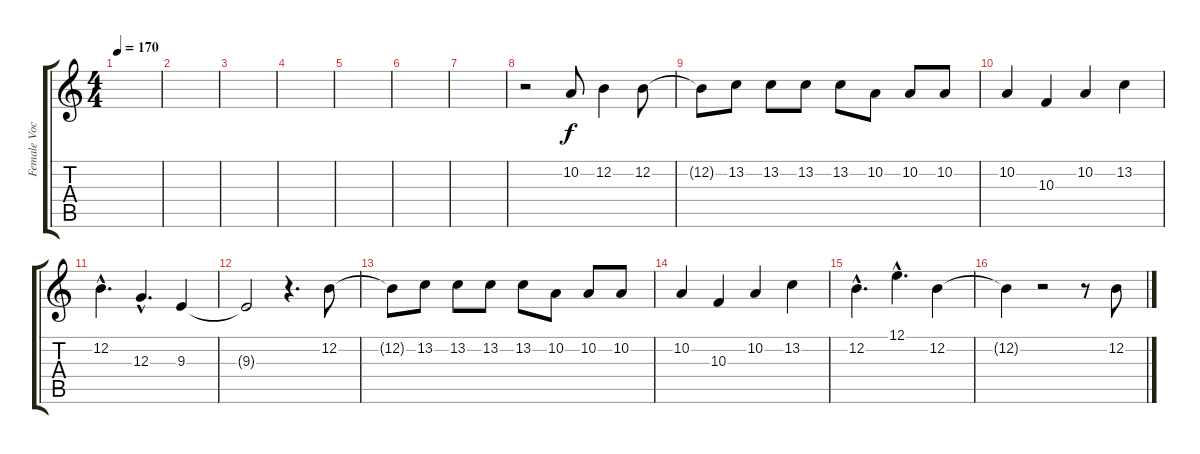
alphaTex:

\track ("Female Vocals" "Female Voc") {instrument flute}
\staff {score tabs}
\tuning (E4 B3 G3 D3 A2 E2) {hide}
\ts (4 4)
\tempo 170
\clef g2
\ks c
|
|
|
|
|
|
|
r.2 10.2.8 12.2.4 12.2.8 |
12.2{t}.8 13.2.8 13.2.8 13.2.8 13.2.8 10.2.8 10.2.8 10.2.8 |
10.2.4 10.3.4 10.2.4 13.2.4 |
12.2{hac}.4{d} 12.3{hac}.4{d} 9.3.4 |
9.3{t}.2 r.4{d} 12.2.8 |
12.2{t}.8 13.2.8 13.2.8 13.2.8 13.2.8 10.2.8 10.2.8 10.2.8 |
10.2.4 10.3.4 10.2.4 13.2.4 |
12.2{hac}.4{d} 12.1{hac}.4{d} 12.2.4 |
12.2{t}.4 r.2 r.8 12.2.8
